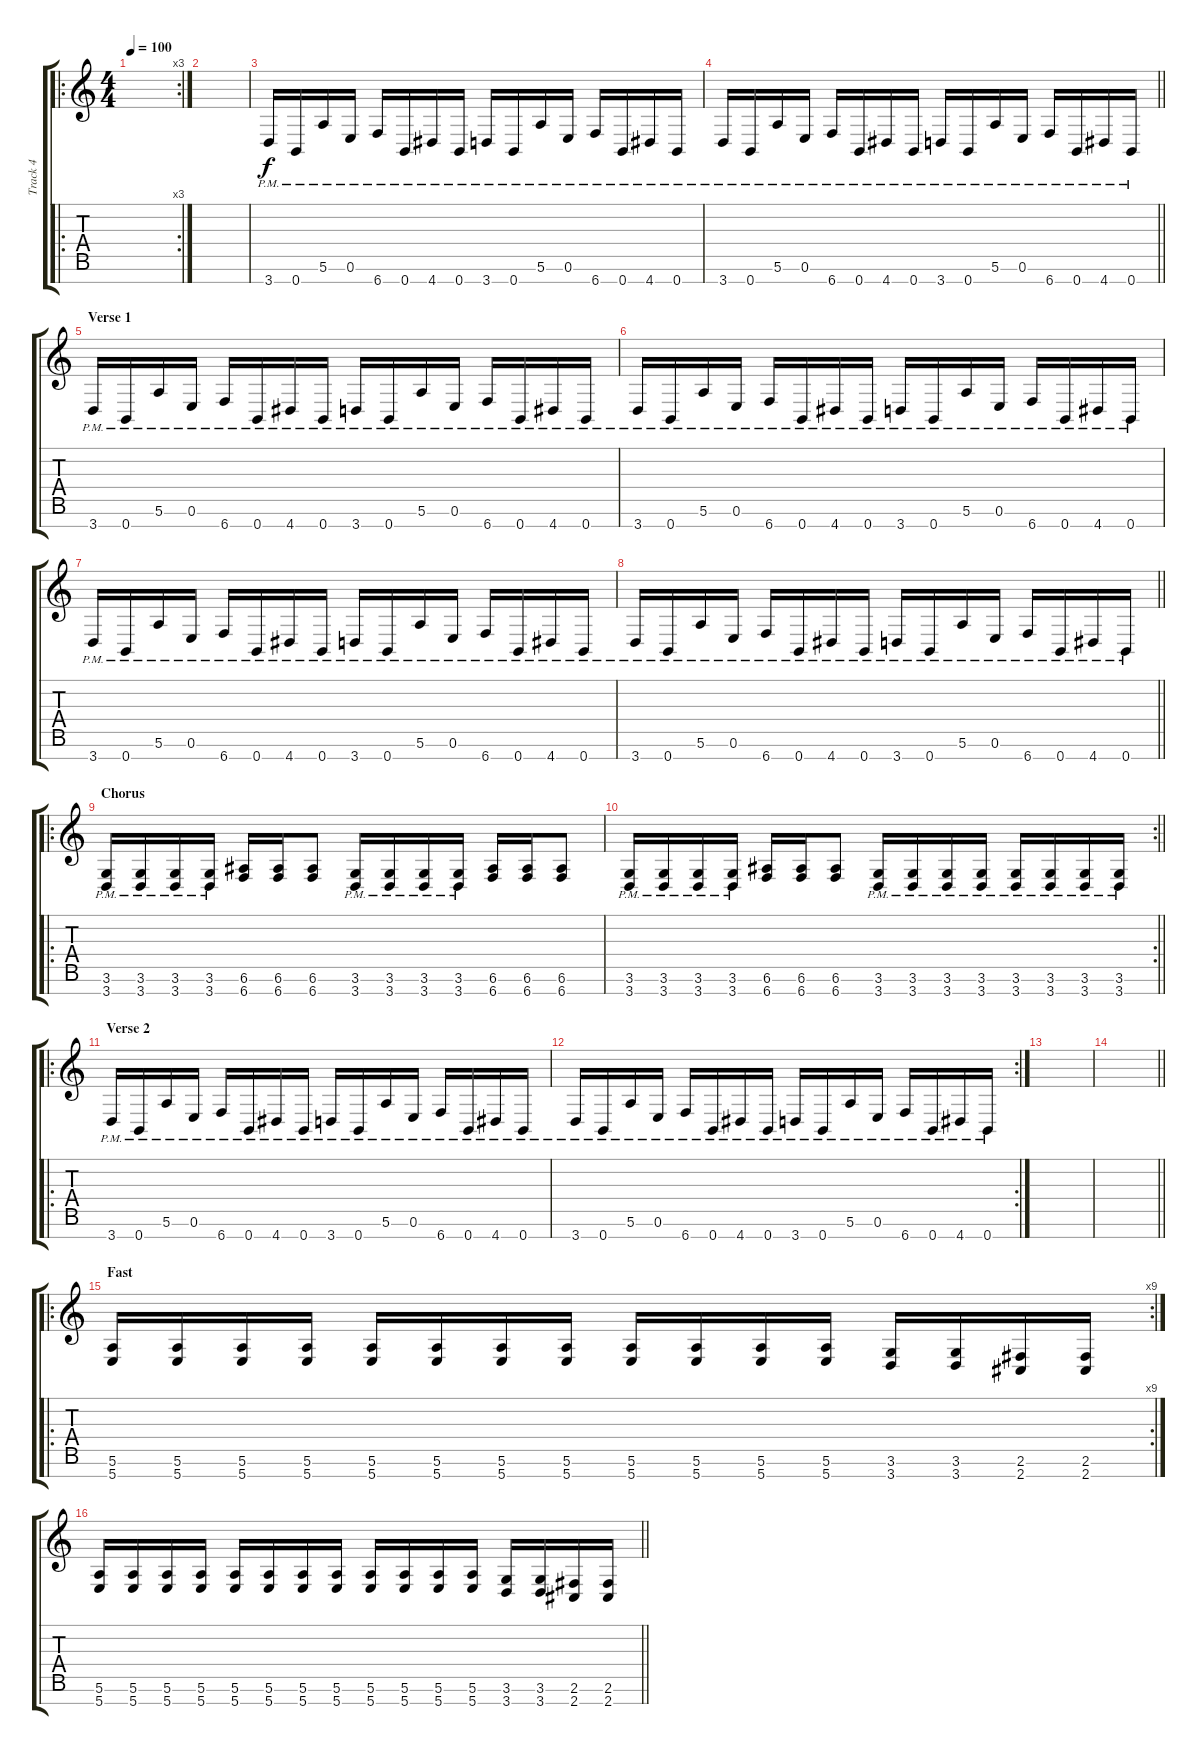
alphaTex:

\track ("Track 4" "Track 4") {instrument distortionguitar}
\staff {score tabs}
\tuning (E4 B3 G3 D3 A2 E2 B1) {hide}
\ro
\rc 3
\ts (4 4)
\tempo 100
\clef g2
\ks c
|
|
3.7{pm}.16 0.7{pm}.16 5.6{pm}.16 0.6{pm}.16 6.7{pm}.16 0.7{pm}.16 4.7{pm}.16 0.7{pm}.16 3.7{pm}.16 0.7{pm}.16 5.6{pm}.16 0.6{pm}.16 6.7{pm}.16 0.7{pm}.16 4.7{pm}.16 0.7{pm}.16 |
\barLineRight lightlight
3.7{pm}.16 0.7{pm}.16 5.6{pm}.16 0.6{pm}.16 6.7{pm}.16 0.7{pm}.16 4.7{pm}.16 0.7{pm}.16 3.7{pm}.16 0.7{pm}.16 5.6{pm}.16 0.6{pm}.16 6.7{pm}.16 0.7{pm}.16 4.7{pm}.16 0.7{pm}.16 |
\section ("" "Verse 1")
3.7{pm}.16 0.7{pm}.16 5.6{pm}.16 0.6{pm}.16 6.7{pm}.16 0.7{pm}.16 4.7{pm}.16 0.7{pm}.16 3.7{pm}.16 0.7{pm}.16 5.6{pm}.16 0.6{pm}.16 6.7{pm}.16 0.7{pm}.16 4.7{pm}.16 0.7{pm}.16 |
3.7{pm}.16 0.7{pm}.16 5.6{pm}.16 0.6{pm}.16 6.7{pm}.16 0.7{pm}.16 4.7{pm}.16 0.7{pm}.16 3.7{pm}.16 0.7{pm}.16 5.6{pm}.16 0.6{pm}.16 6.7{pm}.16 0.7{pm}.16 4.7{pm}.16 0.7{pm}.16 |
3.7{pm}.16 0.7{pm}.16 5.6{pm}.16 0.6{pm}.16 6.7{pm}.16 0.7{pm}.16 4.7{pm}.16 0.7{pm}.16 3.7{pm}.16 0.7{pm}.16 5.6{pm}.16 0.6{pm}.16 6.7{pm}.16 0.7{pm}.16 4.7{pm}.16 0.7{pm}.16 |
\barLineRight lightlight
3.7{pm}.16 0.7{pm}.16 5.6{pm}.16 0.6{pm}.16 6.7{pm}.16 0.7{pm}.16 4.7{pm}.16 0.7{pm}.16 3.7{pm}.16 0.7{pm}.16 5.6{pm}.16 0.6{pm}.16 6.7{pm}.16 0.7{pm}.16 4.7{pm}.16 0.7{pm}.16 |
\ro
\section ("" "Chorus")
(3.6{pm} 3.7{pm}).16 (3.6{pm} 3.7{pm}).16 (3.6{pm} 3.7{pm}).16 (3.6{pm} 3.7{pm}).16 (6.6 6.7).16 (6.6 6.7).16 (6.6 6.7).8 (3.6{pm} 3.7{pm}).16 (3.6{pm} 3.7{pm}).16 (3.6{pm} 3.7{pm}).16 (3.6{pm} 3.7{pm}).16 (6.6 6.7).16 (6.6 6.7).16 (6.6 6.7).8 |
\rc 2
\barLineRight lightlight
(3.6{pm} 3.7{pm}).16 (3.6{pm} 3.7{pm}).16 (3.6{pm} 3.7{pm}).16 (3.6{pm} 3.7{pm}).16 (6.6 6.7).16 (6.6 6.7).16 (6.6 6.7).8 (3.6{pm} 3.7{pm}).16 (3.6{pm} 3.7{pm}).16 (3.6{pm} 3.7{pm}).16 (3.6{pm} 3.7{pm}).16 (3.6{pm} 3.7{pm}).16 (3.6{pm} 3.7{pm}).16 (3.6{pm} 3.7{pm}).16 (3.6{pm} 3.7{pm}).16 |
\ro
\section ("" "Verse 2")
3.7{pm}.16 0.7{pm}.16 5.6{pm}.16 0.6{pm}.16 6.7{pm}.16 0.7{pm}.16 4.7{pm}.16 0.7{pm}.16 3.7{pm}.16 0.7{pm}.16 5.6{pm}.16 0.6{pm}.16 6.7{pm}.16 0.7{pm}.16 4.7{pm}.16 0.7{pm}.16 |
\rc 2
3.7{pm}.16 0.7{pm}.16 5.6{pm}.16 0.6{pm}.16 6.7{pm}.16 0.7{pm}.16 4.7{pm}.16 0.7{pm}.16 3.7{pm}.16 0.7{pm}.16 5.6{pm}.16 0.6{pm}.16 6.7{pm}.16 0.7{pm}.16 4.7{pm}.16 0.7{pm}.16 |
|
\barLineRight lightlight
|
\ro
\rc 9
\section ("" "Fast")
(5.6 5.7).16 (5.6 5.7).16 (5.6 5.7).16 (5.6 5.7).16 (5.6 5.7).16 (5.6 5.7).16 (5.6 5.7).16 (5.6 5.7).16 (5.6 5.7).16 (5.6 5.7).16 (5.6 5.7).16 (5.6 5.7).16 (3.6 3.7).16 (3.6 3.7).16 (2.6 2.7).16 (2.6 2.7).16 |
\barLineRight lightlight
(5.6 5.7).16 (5.6 5.7).16 (5.6 5.7).16 (5.6 5.7).16 (5.6 5.7).16 (5.6 5.7).16 (5.6 5.7).16 (5.6 5.7).16 (5.6 5.7).16 (5.6 5.7).16 (5.6 5.7).16 (5.6 5.7).16 (3.6 3.7).16 (3.6 3.7).16 (2.6 2.7).16 (2.6 2.7).16
